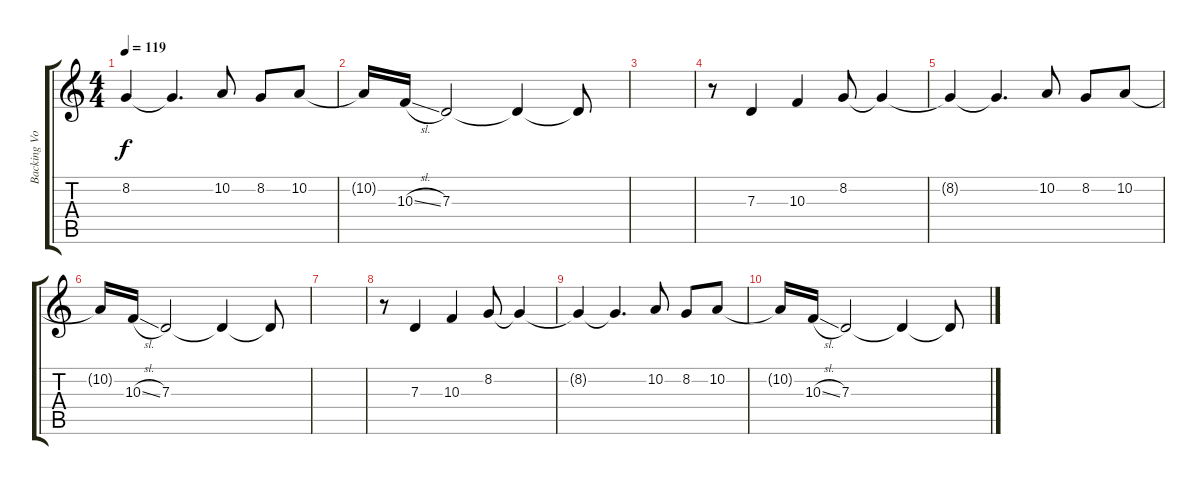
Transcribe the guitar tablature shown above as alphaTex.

\track ("Backing Vocals" "Backing Vo") {instrument tenorsax}
\staff {score tabs}
\tuning (E4 B3 G3 D3 A2 E2) {hide}
\ts (4 4)
\tempo 119
\clef g2
\ks c
8.2{t}.4{dy f} 8.2{t}.4{d} 10.2.8 8.2.8 10.2.8 |
10.2{t}.16 10.3{sl}.16 7.3.2 7.3{t}.4 7.3{t}.8 |
|
r.8 7.3.4 10.3.4 8.2.8 8.2{t}.4 |
8.2{t}.4 8.2{t}.4{d} 10.2.8 8.2.8 10.2.8 |
10.2{t}.16 10.3{sl}.16 7.3.2 7.3{t}.4 7.3{t}.8 |
|
r.8{volume 3} 7.3.4 10.3.4 8.2.8 8.2{t}.4 |
8.2{t}.4 8.2{t}.4{d} 10.2.8 8.2.8 10.2.8 |
10.2{t}.16 10.3{sl}.16 7.3.2 7.3{t}.4 7.3{t}.8
